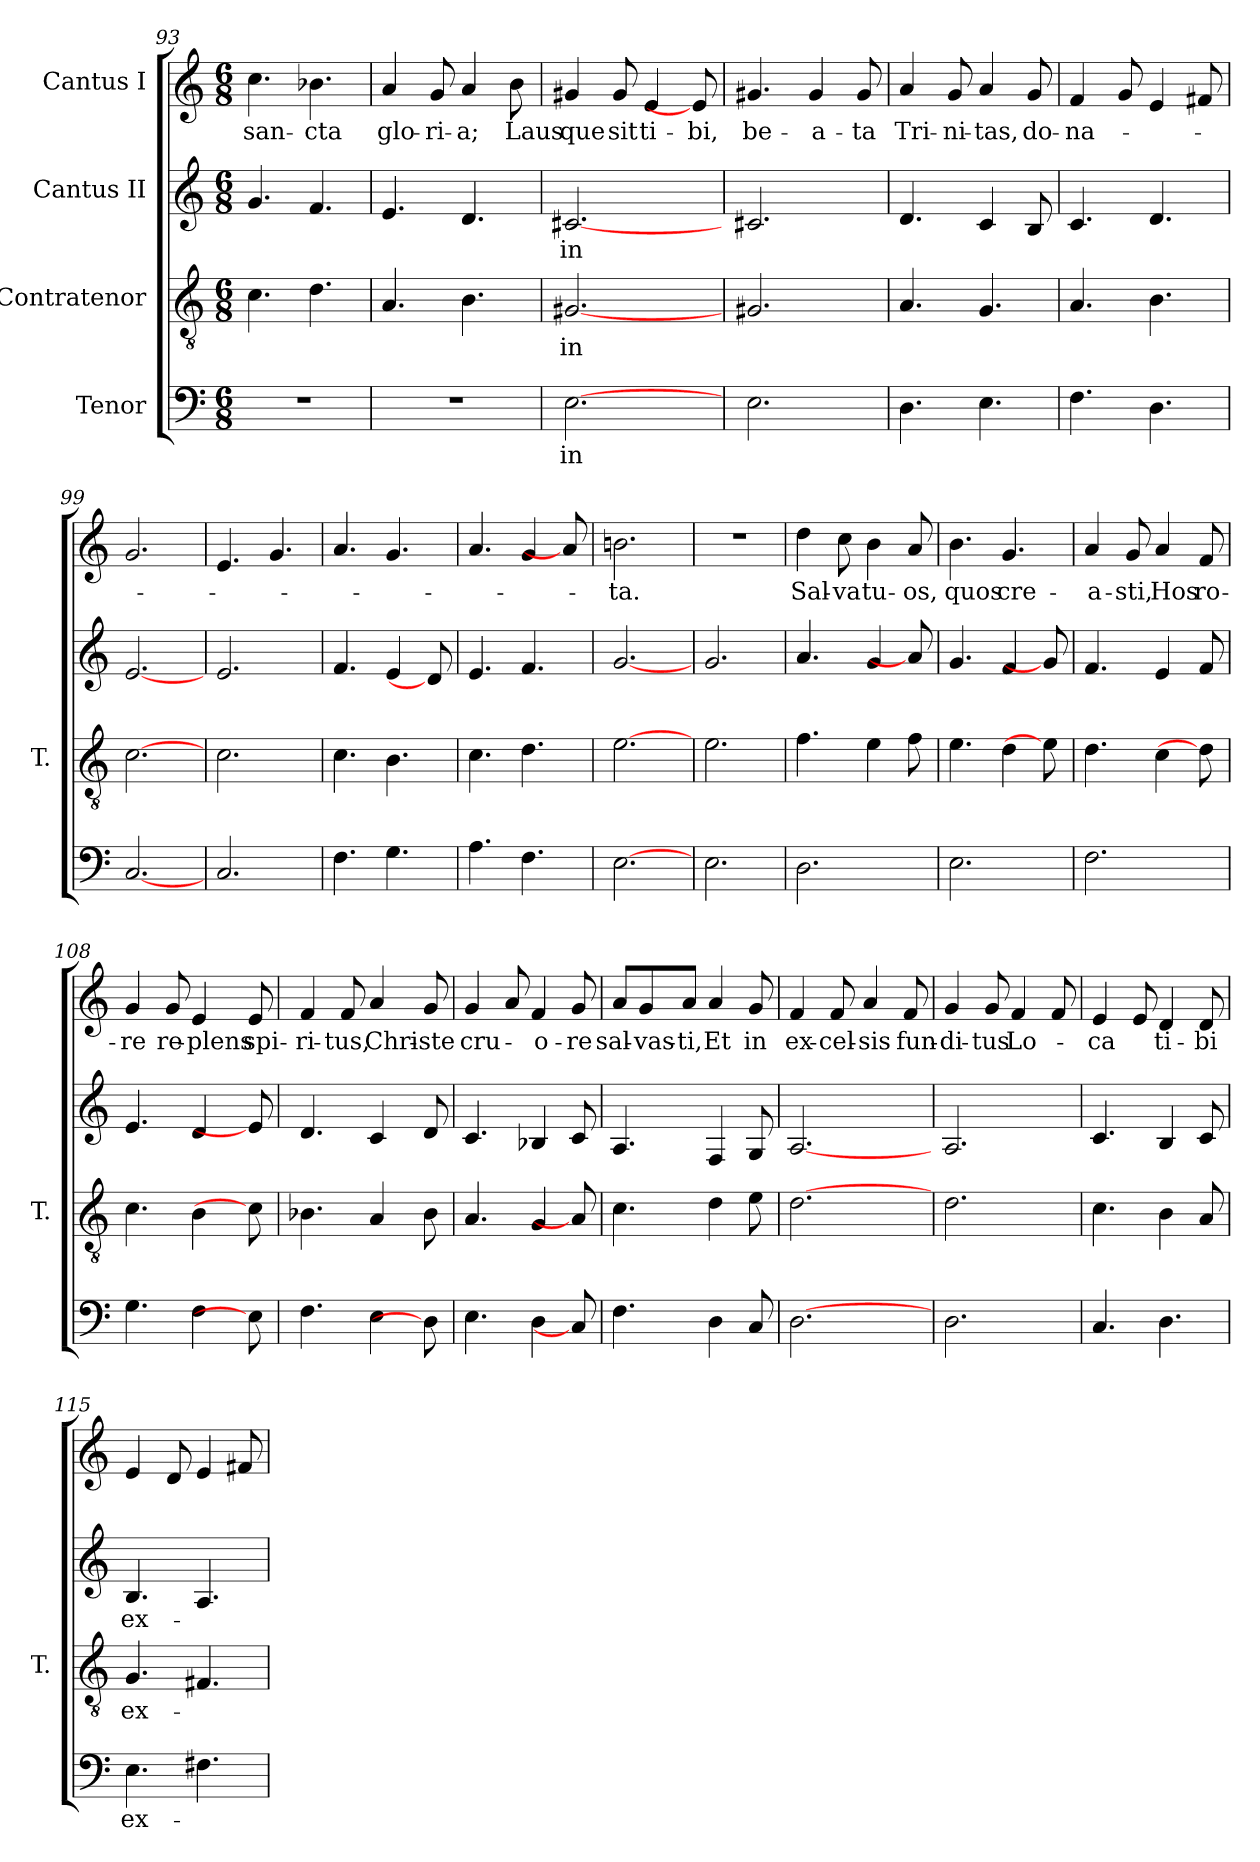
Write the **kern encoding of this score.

**kern	**text	**kern	**text	**kern	**text	**kern	**text
*part4	*part4	*part3	*part3	*part2	*part2	*part1	*part1
*staff4	*staff4	*staff3	*staff3	*staff2	*staff2	*staff1	*staff1
*I"Tenor	*	*I"Contratenor	*	*I"Cantus II	*	*I"Cantus I	*
*	*	*I'T.	*	*	*	*	*
!!LO:PB:g=z
*clefF4	*	*clefGv2	*	*clefG2	*	*clefG2	*
*	*	*ITrd7c12	*	*	*	*	*
*k[]	*	*k[]	*	*k[]	*	*k[]	*
*C:	*	*C:	*	*C:	*	*C:	*
*M6/8	*	*M6/8	*	*M6/8	*	*M6/8	*
=93	=93	=93	=93	=93	=93	=93	=93
!LO:N:vis=1	!	!	!	!	!	!	!LO:LY:b:color=#000000
2.r	.	4.Ci\	.	4.gi/	.	4.cci\	san-
!	!	!	!	!	!	!	!LO:LY:b:color=#000000
.	.	4.Di\	.	4.fi/	.	4.b-Xi\	-cta
=94	=94	=94	=94	=94	=94	=94	=94
!LO:N:vis=1	!	!	!	!	!	!	!LO:LY:b:color=#000000
2.r	.	4.AAi/	.	4.ei/	.	4ai/	glo-
!	!	!	!	!	!	!	!LO:LY:b:color=#000000
.	.	.	.	.	.	8gi/L	-ri-
!	!	!	!	!	!	!	!LO:LY:b:color=#000000
.	.	4.BBi\	.	4.di/	.	4ai/	-a;
!	!	!	!	!	!	!	!LO:LY:b:color=#000000
.	.	.	.	.	.	8bi\L	Laus
=95	=95	=95	=95	=95	=95	=95	=95
!	!LO:LY:b:color=#000000	!	!LO:LY:b:color=#000000	!	!LO:LY:b:color=#000000	!	!LO:LY:b:color=#000000
[2.Ei\	in	[2.GG#Xi/	in	[2.c#Xi/	in	4g#Xi/	que
!	!	!	!	!	!	!	!LO:LY:b:color=#000000
.	.	.	.	.	.	8g#i/L	sit
!	!	!	!	!	!	!	!LO:LY:b:color=#000000
.	.	.	.	.	.	4ei/	ti-
!	!	!	!	!	!	!	!LO:LY:b:color=#000000
.	.	.	.	.	.	8ei/L]	-bi,
=96	=96	=96	=96	=96	=96	=96	=96
!	!	!	!	!	!	!	!LO:LY:b:color=#000000
2.Ei\	.	2.GG#i/	.	2.c#i/	.	4.g#Xi/	be-
!	!	!	!	!	!	!	!LO:LY:b:color=#000000
.	.	.	.	.	.	4g#i/	-a-
!	!	!	!	!	!	!	!LO:LY:b:color=#000000
.	.	.	.	.	.	8g#i/L	-ta
=97	=97	=97	=97	=97	=97	=97	=97
!	!	!	!	!	!	!	!LO:LY:b:color=#000000
4.Di\	.	4.AAi/	.	4.di/	.	4ai/	Tri-
!	!	!	!	!	!	!	!LO:LY:b:color=#000000
.	.	.	.	.	.	8gi/L	-ni-
!	!	!	!	!	!	!	!LO:LY:b:color=#000000
4.Ei\	.	4.GGi/	.	4ci/	.	4ai/	-tas,
!	!	!	!	!	!	!	!LO:LY:b:color=#000000
.	.	.	.	8Bi/L	.	8gi/L	do-
=98	=98	=98	=98	=98	=98	=98	=98
!	!	!	!	!	!	!	!LO:LY:b:color=#000000
4.Fi\	.	4.AAi/	.	4.ci/	.	4fi/	-na-
.	.	.	.	.	.	8gi/L	.
4.Di\	.	4.BBi\	.	4.di/	.	4ei/	.
.	.	.	.	.	.	8f#Xi/L	.
=99	=99	=99	=99	=99	=99	=99	=99
[2.Ci/	.	[2.Ci\	.	[2.ei/	.	2.gi/	.
!!LO:LB:g=z
=100	=100	=100	=100	=100	=100	=100	=100
2.Ci/	.	2.Ci\	.	2.ei/	.	4.ei/	.
.	.	.	.	.	.	4.gi/	.
=101	=101	=101	=101	=101	=101	=101	=101
4.Fi\	.	4.Ci\	.	4.fi/	.	4.ai/	.
4.Gi\	.	4.BBi\	.	4ei/	.	4.gi/	.
.	.	.	.	8di/L]	.	.	.
=102	=102	=102	=102	=102	=102	=102	=102
4.Ai\	.	4.Ci\	.	4.ei/	.	4.ai/	.
4.Fi\	.	4.Di\	.	4.fi/	.	4gi/	.
.	.	.	.	.	.	8ai/L]	.
=103	=103	=103	=103	=103	=103	=103	=103
!	!	!	!	!	!	!	!LO:LY:b:color=#000000
[2.Ei\	.	[2.Ei\	.	[2.gi/	.	2.bni\	-ta.
=104	=104	=104	=104	=104	=104	=104	=104
!	!	!	!	!	!	!LO:N:vis=1	!
2.Ei\	.	2.Ei\	.	2.gi/	.	2.r	.
=105	=105	=105	=105	=105	=105	=105	=105
!	!	!	!	!	!	!	!LO:LY:b:color=#000000
2.Di\	.	4.Fi\	.	4.ai/	.	4ddi\	Sal-
!	!	!	!	!	!	!	!LO:LY:b:color=#000000
.	.	.	.	.	.	8cci\L	-va
!	!	!	!	!	!	!	!LO:LY:b:color=#000000
.	.	4Ei\	.	4gi/	.	4bi\	tu-
!	!	!	!	!	!	!	!LO:LY:b:color=#000000
.	.	8Fi\L	.	8ai/L]	.	8ai/L	-os,
=106	=106	=106	=106	=106	=106	=106	=106
!	!	!	!	!	!	!	!LO:LY:b:color=#000000
2.Ei\	.	4.Ei\	.	4.gi/	.	4.bi\	quos
!	!	!	!	!	!	!	!LO:LY:b:color=#000000
.	.	4Di\	.	4fi/	.	4.gi/	cre-
.	.	8Ei\L]	.	8gi/L]	.	.	.
=107	=107	=107	=107	=107	=107	=107	=107
!	!	!	!	!	!	!	!LO:LY:b:color=#000000
2.Fi\	.	4.Di\	.	4.fi/	.	4ai/	-a-
!	!	!	!	!	!	!	!LO:LY:b:color=#000000
.	.	.	.	.	.	8gi/L	-sti,
!	!	!	!	!	!	!	!LO:LY:b:color=#000000
.	.	4Ci\	.	4ei/	.	4ai/	Hos
!	!	!	!	!	!	!	!LO:LY:b:color=#000000
.	.	8Di\L]	.	8fi/L	.	8fi/L	ro-
!!LO:PB:g=z
=108	=108	=108	=108	=108	=108	=108	=108
!	!	!	!	!	!	!	!LO:LY:b:color=#000000
4.Gi\	.	4.Ci\	.	4.ei/	.	4gi/	-re
!	!	!	!	!	!	!	!LO:LY:b:color=#000000
.	.	.	.	.	.	8gi/L	re-
!	!	!	!	!	!	!	!LO:LY:b:color=#000000
4Fi\	.	4BBi\	.	4di/	.	4ei/	-plens
!	!	!	!	!	!	!	!LO:LY:b:color=#000000
8Ei\L]	.	8Ci\L]	.	8ei/L]	.	8ei/L	spi-
=109	=109	=109	=109	=109	=109	=109	=109
!	!	!	!	!	!	!	!LO:LY:b:color=#000000
4.Fi\	.	4.BB-Xi\	.	4.di/	.	4fi/	-ri-
!	!	!	!	!	!	!	!LO:LY:b:color=#000000
.	.	.	.	.	.	8fi/L	-tus,
!	!	!	!	!	!	!	!LO:LY:b:color=#000000
4Ei\	.	4AAi/	.	4ci/	.	4ai/	Chri-
!	!	!	!	!	!	!	!LO:LY:b:color=#000000
8Di\L]	.	8BB-i\L	.	8di/L	.	8gi/L	-ste
=110	=110	=110	=110	=110	=110	=110	=110
!	!	!	!	!	!	!	!LO:LY:b:color=#000000
4.Ei\	.	4.AAi/	.	4.ci/	.	4gi/	cru-
.	.	.	.	.	.	8ai/L	.
!	!	!	!	!	!	!	!LO:LY:b:color=#000000
4Di\	.	4GGi/	.	4B-Xi/	.	4fi/	-o-
!	!	!	!	!	!	!	!LO:LY:b:color=#000000
8Ci/L]	.	8AAi/L]	.	8ci/L	.	8gi/L	-re
=111	=111	=111	=111	=111	=111	=111	=111
!	!	!	!	!	!	!	!LO:LY:b:color=#000000
4.Fi\	.	4.Ci\	.	4.Ai/	.	8ai/L	sal-
!	!	!	!	!	!	!	!LO:LY:b:color=#000000
.	.	.	.	.	.	8gi/	-vas-
!	!	!	!	!	!	!	!LO:LY:b:color=#000000
.	.	.	.	.	.	8ai/J	-ti,
!	!	!	!	!	!	!	!LO:LY:b:color=#000000
4Di\	.	4Di\	.	4Fi/	.	4ai/	Et
!	!	!	!	!	!	!	!LO:LY:b:color=#000000
8Ci/L	.	8Ei\L	.	8Gi/L	.	8gi/L	in
=112	=112	=112	=112	=112	=112	=112	=112
!	!	!	!	!	!	!	!LO:LY:b:color=#000000
[2.Di\	.	[2.Di\	.	[2.Ai/	.	4fi/	ex-
!	!	!	!	!	!	!	!LO:LY:b:color=#000000
.	.	.	.	.	.	8fi/L	-cel-
!	!	!	!	!	!	!	!LO:LY:b:color=#000000
.	.	.	.	.	.	4ai/	-sis
!	!	!	!	!	!	!	!LO:LY:b:color=#000000
.	.	.	.	.	.	8fi/L	fun-
=113	=113	=113	=113	=113	=113	=113	=113
!	!	!	!	!	!	!	!LO:LY:b:color=#000000
2.Di\	.	2.Di\	.	2.Ai/	.	4gi/	-di-
!	!	!	!	!	!	!	!LO:LY:b:color=#000000
.	.	.	.	.	.	8gi/L	-tus
!	!	!	!	!	!	!	!LO:LY:b:color=#000000
.	.	.	.	.	.	4fi/	Lo-
.	.	.	.	.	.	8fi/L	.
!!LO:LB:g=z
=114	=114	=114	=114	=114	=114	=114	=114
!	!	!	!	!	!	!	!LO:LY:b:color=#000000
4.Ci/	.	4.Ci\	.	4.ci/	.	4ei/	-ca
.	.	.	.	.	.	8ei/L	.
!	!	!	!	!	!	!	!LO:LY:b:color=#000000
4.Di\	.	4BBi\	.	4Bi/	.	4di/	ti-
!	!	!	!	!	!	!	!LO:LY:b:color=#000000
.	.	8AAi/L	.	8ci/L	.	8di/L	-bi
=115	=115	=115	=115	=115	=115	=115	=115
!	!LO:LY:b:color=#000000	!	!LO:LY:b:color=#000000	!	!LO:LY:b:color=#000000	!	!
4.Ei\	ex-	4.GGi/	ex-	4.Bi/	ex-	4ei/	.
.	.	.	.	.	.	8di/L	.
4.F#Xi\	.	4.FF#Xi/	.	4.Ai/	.	4ei/	.
.	.	.	.	.	.	8f#Xi/L	.
=	=	=	=	=	=	=	=
*-	*-	*-	*-	*-	*-	*-	*-
